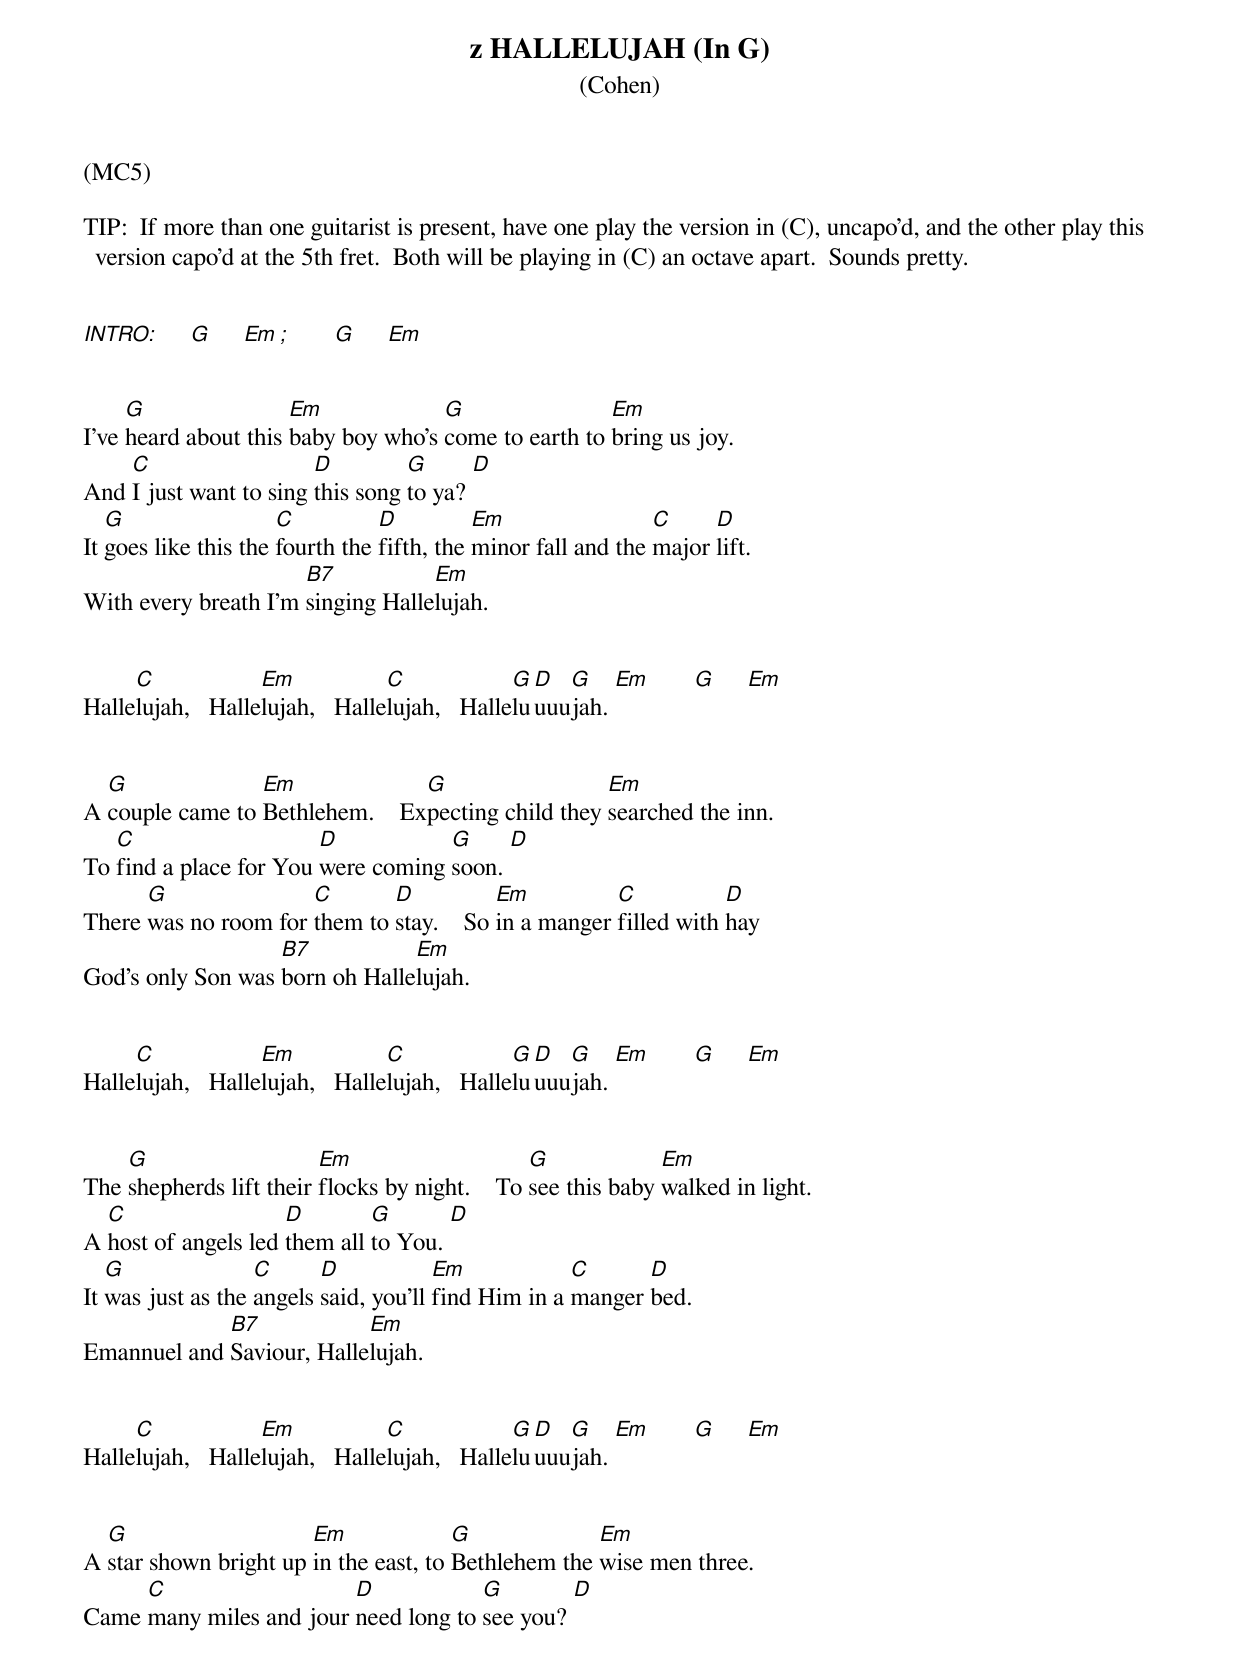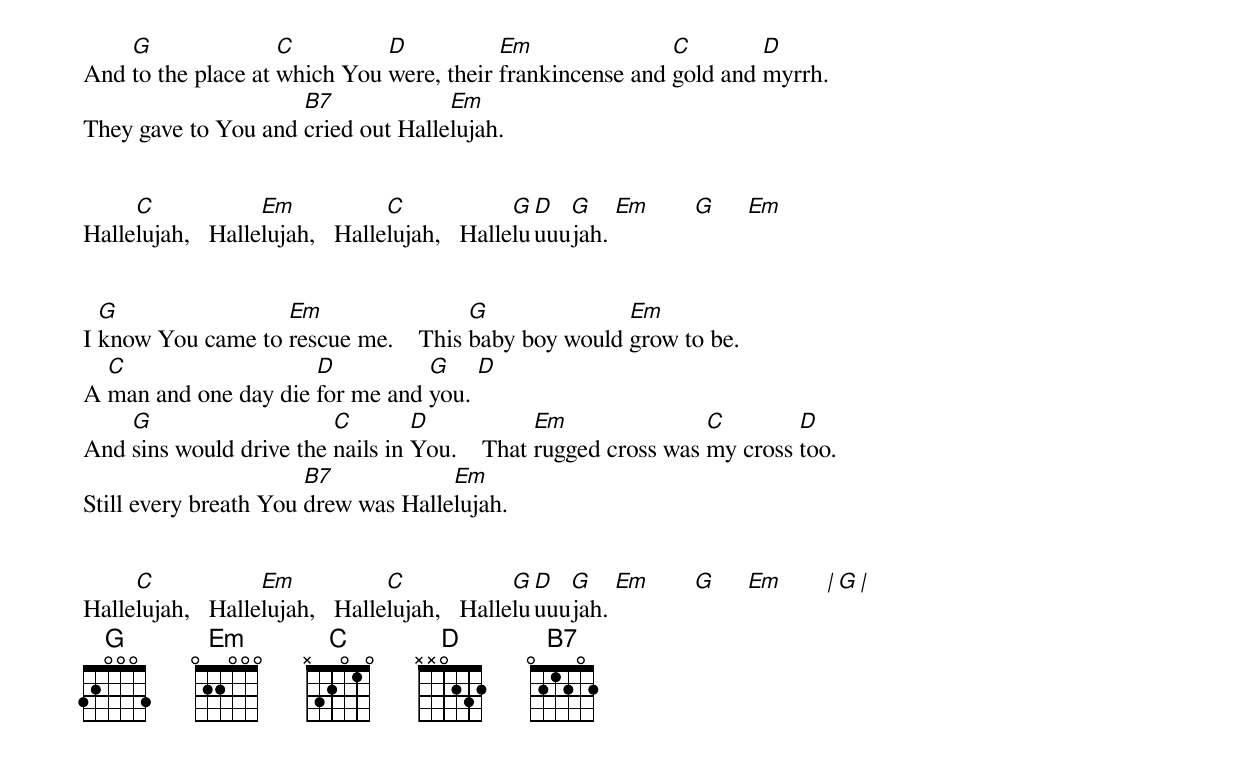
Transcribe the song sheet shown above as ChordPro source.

{define: B7 base-fret 1 frets 0 2 1 2 0 2}
{t: z HALLELUJAH (In G)}
{st: (Cohen) }
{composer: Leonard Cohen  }


(MC5)

TIP:  If more than one guitarist is present, have one play the version in (C), uncapo'd, and the other play this version capo'd at the 5th fret.  Both will be playing in (C) an octave apart.  Sounds pretty.


[INTRO:]     [G]     [Em][;]       [G]     [Em]


I've [G]heard about this [Em]baby boy who's [G]come to earth to [Em]bring us joy.
And [C]I just want to sing [D]this song [G]to ya? [D]
It [G]goes like this the [C]fourth the [D]fifth, the [Em]minor fall and the [C]major [D]lift.
With every breath I'm [B7]singing Halle[Em]lujah.


Halle[C]lujah,   Halle[Em]lujah,   Halle[C]lujah,   Halle[G]lu[D]uuu[G]jah. [Em]       [G]     [Em]


A [G]couple came to [Em]Bethlehem.    Ex[G]pecting child they [Em]searched the inn.
To [C]find a place for You [D]were coming [G]soon. [D]
There [G]was no room for [C]them to [D]stay.    So [Em]in a manger [C]filled with [D]hay
God's only Son was [B7]born oh Halle[Em]lujah.


Halle[C]lujah,   Halle[Em]lujah,   Halle[C]lujah,   Halle[G]lu[D]uuu[G]jah. [Em]       [G]     [Em]


The [G]shepherds lift their [Em]flocks by night.    To [G]see this baby [Em]walked in light.
A [C]host of angels led [D]them all [G]to You. [D]
It [G]was just as the [C]angels [D]said, you'll [Em]find Him in a [C]manger [D]bed.
Emannuel and [B7]Saviour, Halle[Em]lujah.


Halle[C]lujah,   Halle[Em]lujah,   Halle[C]lujah,   Halle[G]lu[D]uuu[G]jah. [Em]       [G]     [Em]


A [G]star shown bright up [Em]in the east, to [G]Bethlehem the [Em]wise men three.
Came [C]many miles and jour [D]need long to [G]see you? [D]
And [G]to the place at [C]which You [D]were, their [Em]frankincense and [C]gold and [D]myrrh.
They gave to You and [B7]cried out Halle[Em]lujah.


Halle[C]lujah,   Halle[Em]lujah,   Halle[C]lujah,   Halle[G]lu[D]uuu[G]jah. [Em]       [G]     [Em]


I [G]know You came to [Em]rescue me.    This [G]baby boy would [Em]grow to be.
A [C]man and one day die [D]for me and [G]you. [D]
And [G]sins would drive the [C]nails in [D]You.    That [Em]rugged cross was [C]my cross [D]too.
Still every breath You [B7]drew was Halle[Em]lujah.


Halle[C]lujah,   Halle[Em]lujah,   Halle[C]lujah,   Halle[G]lu[D]uuu[G]jah. [Em]       [G]     [Em]       [|][G][|]
